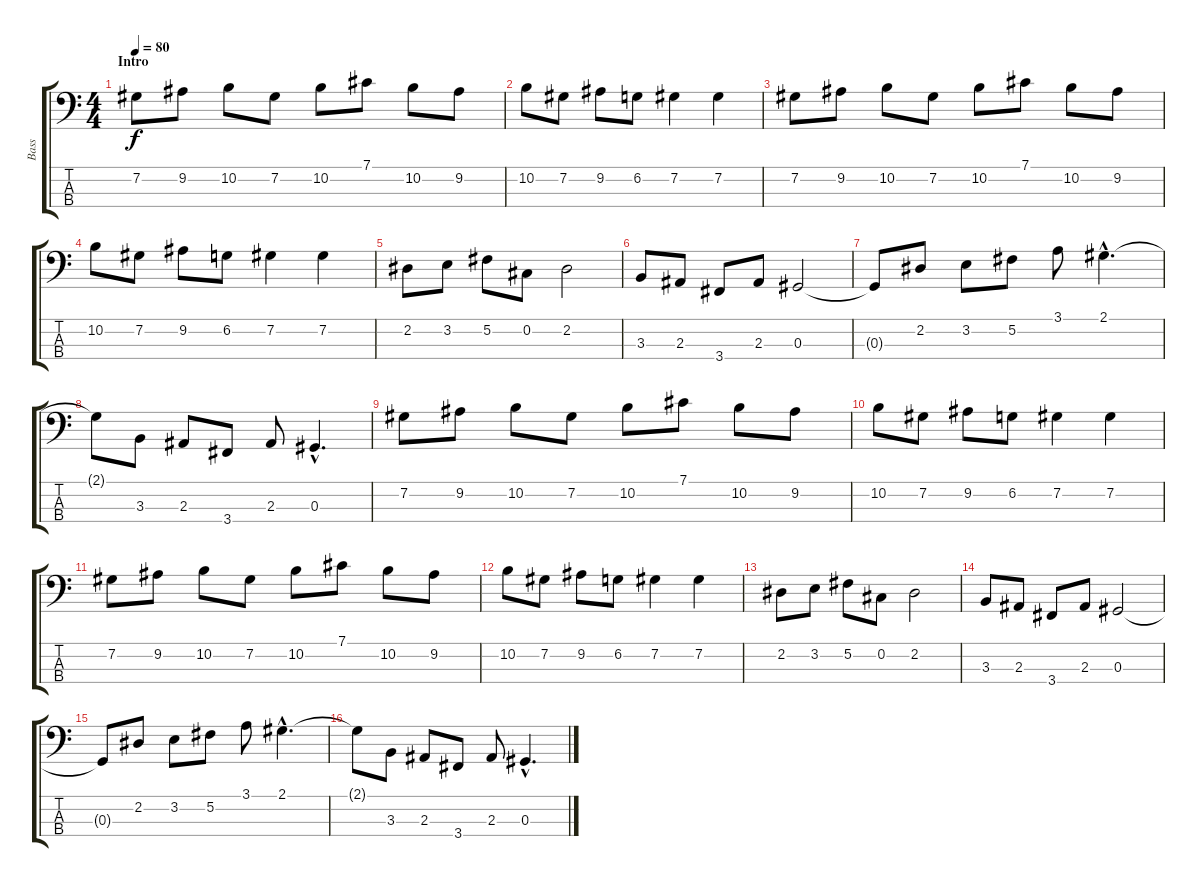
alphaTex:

\track ("Bass" "Bass") {instrument electricbassfinger}
\staff {score tabs}
\tuning (Gb2 Db2 Ab1 Eb1) {hide}
\ts (4 4)
\section ("" "Intro")
\tempo 80
\clef f4
\ks c
7.2.8{dy f instrument electricbassfinger} 9.2.8 10.2.8 7.2.8 10.2.8 7.1.8 10.2.8 9.2.8 |
10.2.8 7.2.8 9.2.8 6.2.8 7.2.4 7.2.4 |
7.2.8 9.2.8 10.2.8 7.2.8 10.2.8 7.1.8 10.2.8 9.2.8 |
10.2.8 7.2.8 9.2.8 6.2.8 7.2.4 7.2.4 |
2.2.8 3.2.8 5.2.8 0.2.8 2.2.2 |
3.3.8 2.3.8 3.4.8 2.3.8 0.3.2 |
0.3{t}.8 2.2.8 3.2.8 5.2.8 3.1.8 2.1{hac}.4{d} |
2.1{t}.8 3.3.8 2.3.8 3.4.8 2.3.8 0.3{hac}.4{d} |
7.2.8 9.2.8 10.2.8 7.2.8 10.2.8 7.1.8 10.2.8 9.2.8 |
10.2.8 7.2.8 9.2.8 6.2.8 7.2.4 7.2.4 |
7.2.8 9.2.8 10.2.8 7.2.8 10.2.8 7.1.8 10.2.8 9.2.8 |
10.2.8 7.2.8 9.2.8 6.2.8 7.2.4 7.2.4 |
2.2.8 3.2.8 5.2.8 0.2.8 2.2.2 |
3.3.8 2.3.8 3.4.8 2.3.8 0.3.2 |
0.3{t}.8 2.2.8 3.2.8 5.2.8 3.1.8 2.1{hac}.4{d} |
2.1{t}.8 3.3.8 2.3.8 3.4.8 2.3.8 0.3{hac}.4{d}
